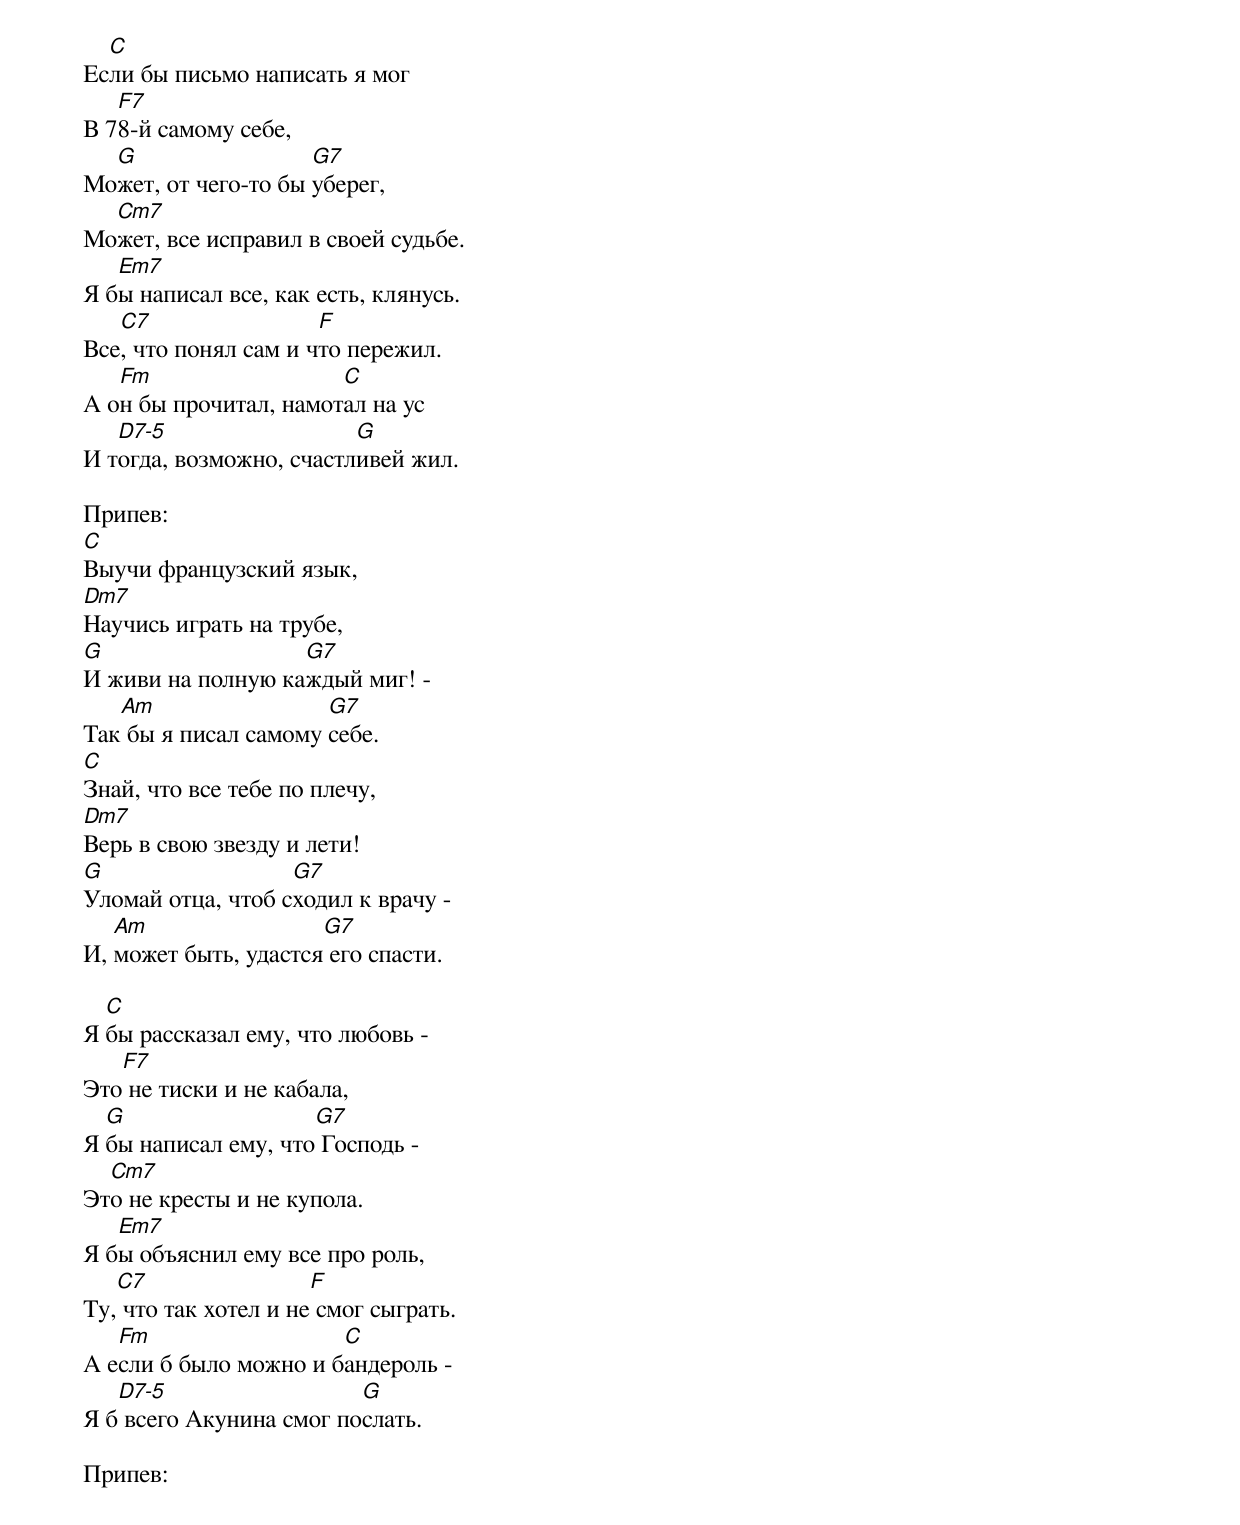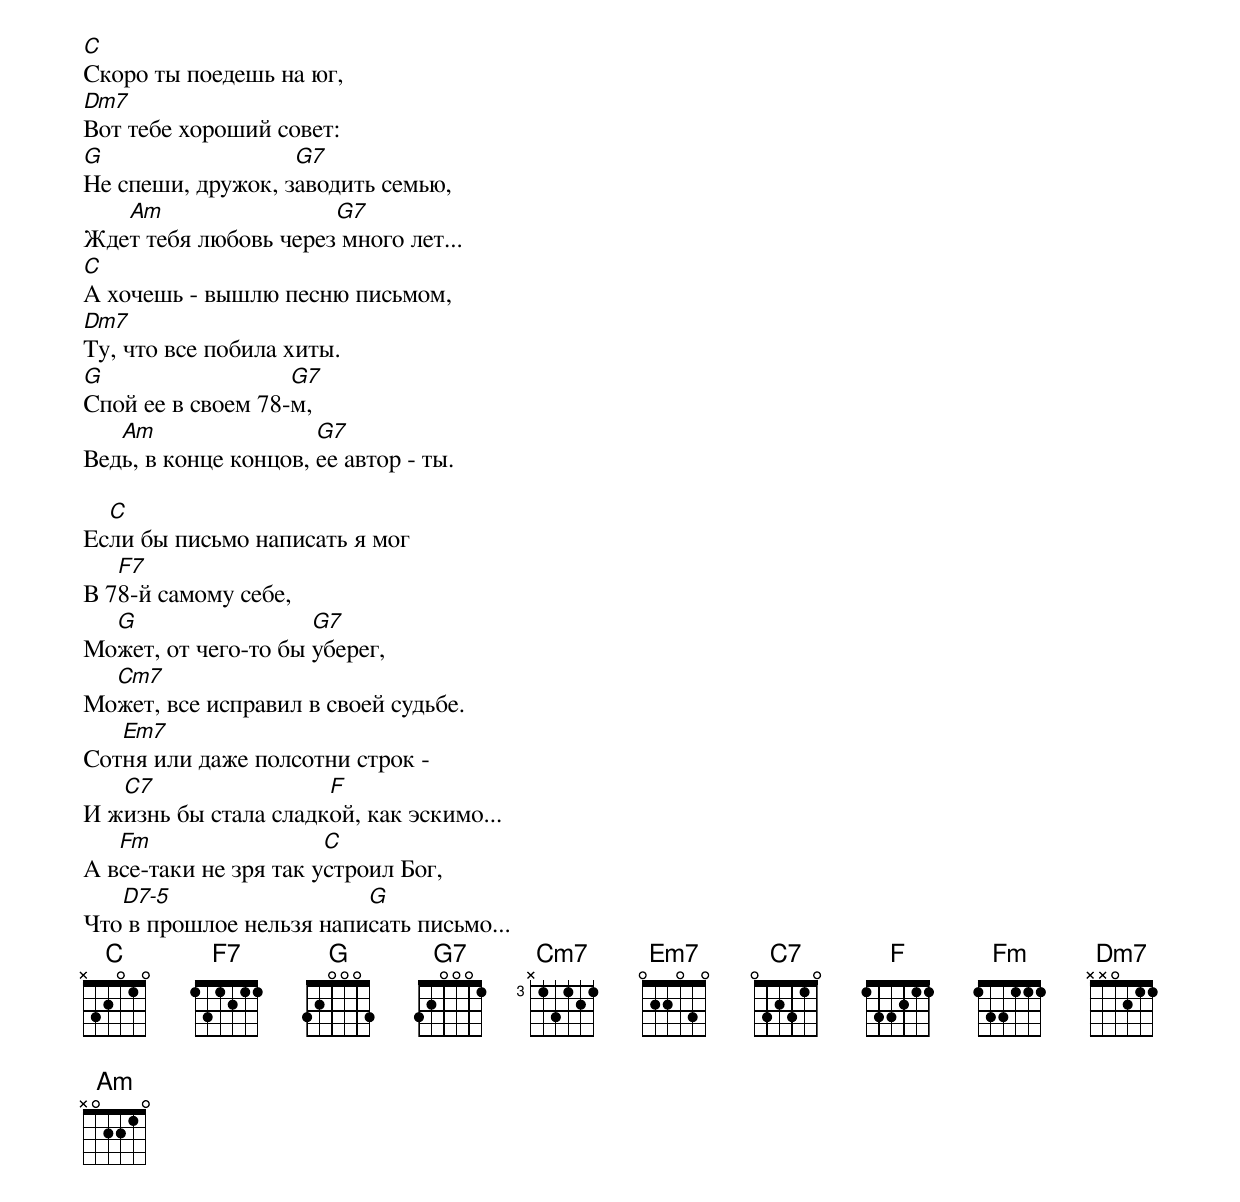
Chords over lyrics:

  C
Если бы письмо написать я мог
   F7
В 78-й самому себе,
  G                  G7
Может, от чего-то бы уберег,
  Cm7
Может, все исправил в своей судьбе.
   Em7
Я бы написал все, как есть, клянусь.
   C7                 F
Все, что понял сам и что пережил.
   Fm                  C
А он бы прочитал, намотал на ус
   D7-5                  G
И тогда, возможно, счастливей жил.

Припев:
C
Выучи французский язык,
Dm7
Научись играть на трубе,
G                  G7
И живи на полную каждый миг! -
   Am                 G7
Так бы я писал самому себе.
C
Знай, что все тебе по плечу,
Dm7
Верь в свою звезду и лети!
G                  G7
Уломай отца, чтоб сходил к врачу -
   Am                 G7
И, может быть, удастся его спасти.

  C
Я бы рассказал ему, что любовь -
   F7
Это не тиски и не кабала,
  G                  G7
Я бы написал ему, что Господь -
  Cm7
Это не кресты и не купола.
   Em7
Я бы объяснил ему все про роль,
   C7                 F
Ту, что так хотел и не смог сыграть.
   Fm                  C
А если б было можно и бандероль -
   D7-5                  G
Я б всего Акунина смог послать.

Припев:
C
Скоро ты поедешь на юг,
Dm7
Вот тебе хороший совет:
G                  G7
Не спеши, дружок, заводить семью,
   Am                 G7
Ждет тебя любовь через много лет...
C
А хочешь - вышлю песню письмом,
Dm7
Ту, что все побила хиты.
G                  G7
Спой ее в своем 78-м,
   Am                 G7
Ведь, в конце концов, ее автор - ты.

  C
Если бы письмо написать я мог
   F7
В 78-й самому себе,
  G                  G7
Может, от чего-то бы уберег,
  Cm7
Может, все исправил в своей судьбе.
   Em7
Сотня или даже полсотни строк -
   C7                 F
И жизнь бы стала сладкой, как эскимо...
   Fm                  C
А все-таки не зря так устроил Бог,
   D7-5                  G
Что в прошлое нельзя написать письмо...
